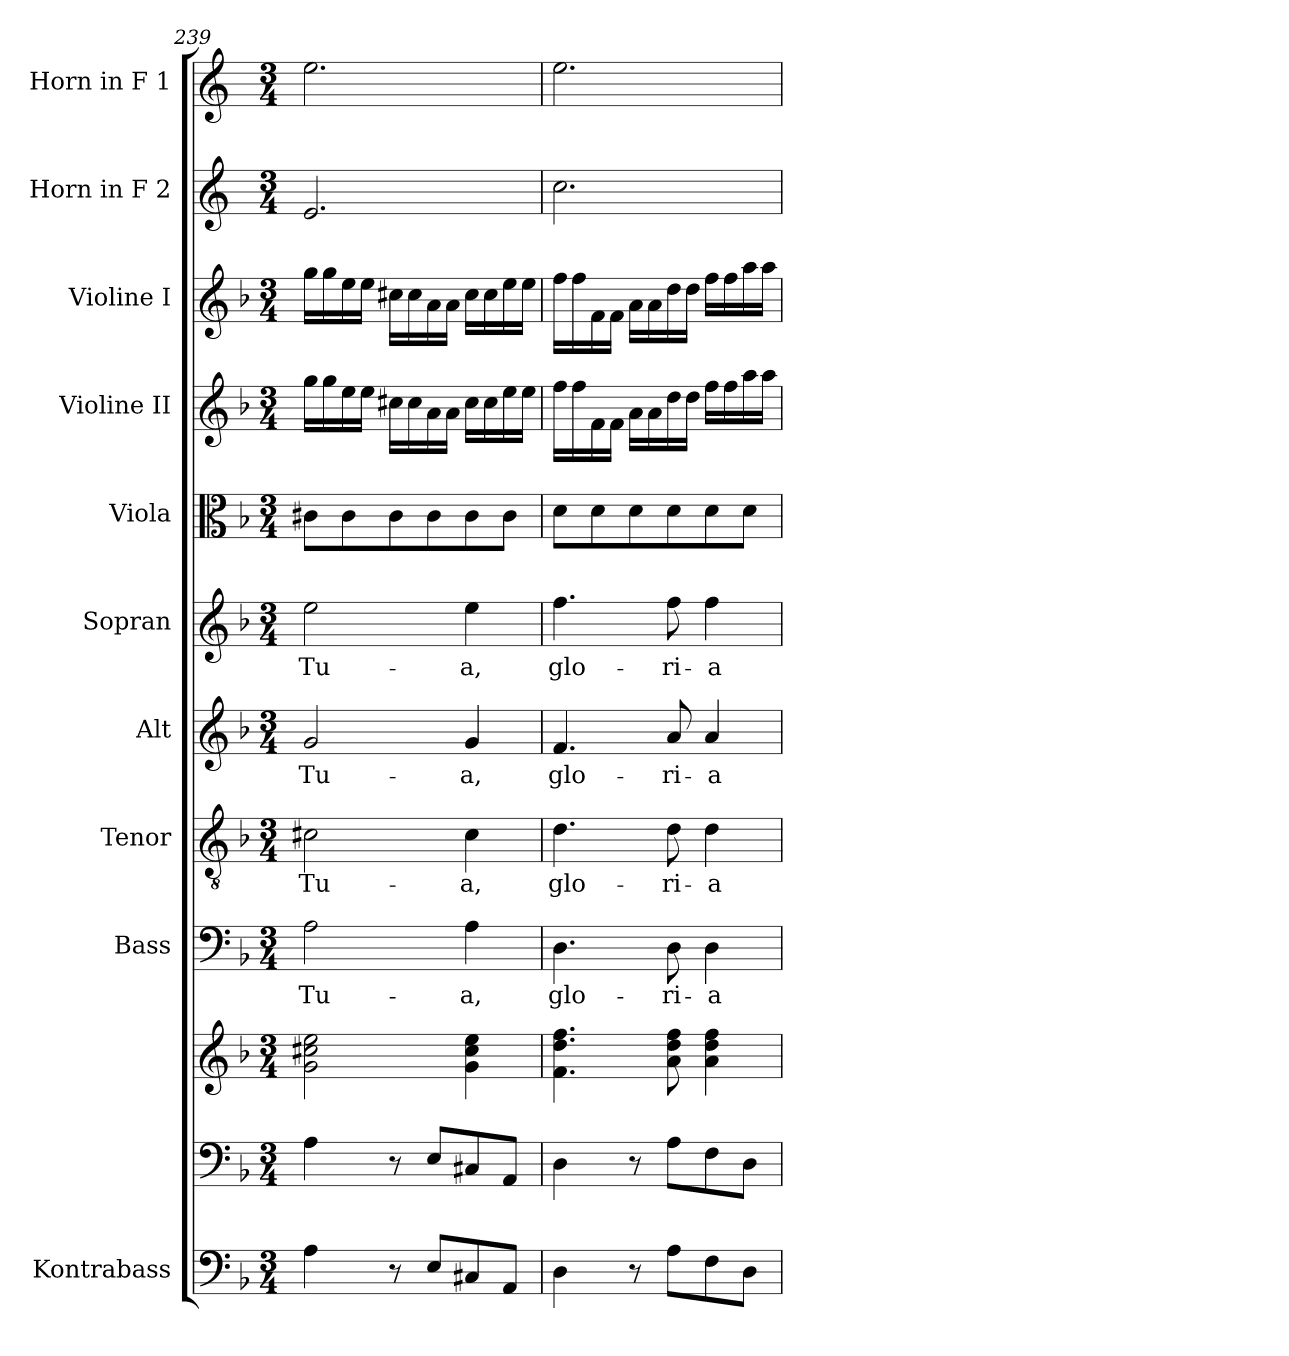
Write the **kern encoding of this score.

**kern	**kern	**kern	**kern	**text	**kern	**text	**kern	**text	**kern	**text	**kern	**kern	**kern	**kern	**kern
*part11	*part10	*part10	*part9	*part9	*part8	*part8	*part7	*part7	*part6	*part6	*part5	*part4	*part3	*part2	*part1
*staff12	*staff11	*staff10	*staff9	*staff9	*staff8	*staff8	*staff7	*staff7	*staff6	*staff6	*staff5	*staff4	*staff3	*staff2	*staff1
*I"Kontrabass	*	*	*I"Bass	*	*I"Tenor	*	*I"Alt	*	*I"Sopran	*	*I"Viola	*I"Violine II	*I"Violine I	*I"Horn in F 2	*I"Horn in F 1
*I'Kb.	*	*	*I'B	*	*I'T	*	*I'A	*	*I'S	*	*I'Vla.	*I'Vl. II	*I'Vl. I	*I'Hrn. 2	*I'Hrn. 1
*clefF4	*clefF4	*clefG2	*clefF4	*	*clefGv2	*	*clefG2	*	*clefG2	*	*clefC3	*clefG2	*clefG2	*clefG2	*clefG2
*ITrd7c12	*	*	*	*	*	*	*	*	*	*	*	*	*	*ITrd4c7	*ITrd4c7
*k[b-]	*k[b-]	*k[b-]	*k[b-]	*	*k[b-]	*	*k[b-]	*	*k[b-]	*	*k[b-]	*k[b-]	*k[b-]	*k[b-]	*k[b-]
*F:	*F:	*F:	*F:	*	*F:	*	*F:	*	*F:	*	*F:	*F:	*F:	*F:	*F:
*M3/4	*M3/4	*M3/4	*M3/4	*	*M3/4	*	*M3/4	*	*M3/4	*	*M3/4	*M3/4	*M3/4	*M3/4	*M3/4
=239	=239	=239	=239	=239	=239	=239	=239	=239	=239	=239	=239	=239	=239	=239	=239
!	!	!	!	!LO:LY:b	!	!LO:LY:b	!	!LO:LY:b	!	!LO:LY:b	!	!	!	!	!
4AA\	4A\	2g\ 2cc#X\ 2ee\	2A\	Tu-	2c#X\	Tu-	2g/	Tu-	2ee\	Tu-	8c#X\L	16gg\LL	16gg\LL	2.A/	2.a\
.	.	.	.	.	.	.	.	.	.	.	.	16gg\	16gg\	.	.
.	.	.	.	.	.	.	.	.	.	.	8c#\	16ee\	16ee\	.	.
.	.	.	.	.	.	.	.	.	.	.	.	16ee\JJ	16ee\JJ	.	.
8r	8r	.	.	.	.	.	.	.	.	.	8c#\	16cc#X\LL	16cc#X\LL	.	.
.	.	.	.	.	.	.	.	.	.	.	.	16cc#\	16cc#\	.	.
8EE/L	8E/L	.	.	.	.	.	.	.	.	.	8c#\	16a\	16a\	.	.
.	.	.	.	.	.	.	.	.	.	.	.	16a\JJ	16a\JJ	.	.
!	!	!	!	!LO:LY:b	!	!LO:LY:b	!	!LO:LY:b	!	!LO:LY:b	!	!	!	!	!
8CC#X/	8C#X/	4g\ 4cc#\ 4ee\	4A\	-a,	4c#\	-a,	4g/	-a,	4ee\	-a,	8c#\	16cc#\LL	16cc#\LL	.	.
.	.	.	.	.	.	.	.	.	.	.	.	16cc#\	16cc#\	.	.
8AAA/J	8AA/J	.	.	.	.	.	.	.	.	.	8c#\J	16ee\	16ee\	.	.
.	.	.	.	.	.	.	.	.	.	.	.	16ee\JJ	16ee\JJ	.	.
!!LO:PB:g=z
=240	=240	=240	=240	=240	=240	=240	=240	=240	=240	=240	=240	=240	=240	=240	=240
!	!	!	!	!LO:LY:b	!	!LO:LY:b	!	!LO:LY:b	!	!LO:LY:b	!	!	!	!	!
4DD\	4D\	4.f\ 4.dd\ 4.ff\	4.D\	glo-	4.d\	glo-	4.f/	glo-	4.ff\	glo-	8d\L	16ff\LL	16ff\LL	2.f\	2.a\
.	.	.	.	.	.	.	.	.	.	.	.	16ff\	16ff\	.	.
.	.	.	.	.	.	.	.	.	.	.	8d\	16f\	16f\	.	.
.	.	.	.	.	.	.	.	.	.	.	.	16f\JJ	16f\JJ	.	.
8r	8r	.	.	.	.	.	.	.	.	.	8d\	16a\LL	16a\LL	.	.
.	.	.	.	.	.	.	.	.	.	.	.	16a\	16a\	.	.
!	!	!	!	!LO:LY:b	!	!LO:LY:b	!	!LO:LY:b	!	!LO:LY:b	!	!	!	!	!
8AA\L	8A\L	8a\ 8dd\ 8ff\	8D\	-ri-	8d\	-ri-	8a/	-ri-	8ff\	-ri-	8d\	16dd\	16dd\	.	.
.	.	.	.	.	.	.	.	.	.	.	.	16dd\JJ	16dd\JJ	.	.
!	!	!	!	!LO:LY:b	!	!LO:LY:b	!	!LO:LY:b	!	!LO:LY:b	!	!	!	!	!
8FF\	8F\	4a\ 4dd\ 4ff\	4D\	-a	4d\	-a	4a/	-a	4ff\	-a	8d\	16ff\LL	16ff\LL	.	.
.	.	.	.	.	.	.	.	.	.	.	.	16ff\	16ff\	.	.
8DD\J	8D\J	.	.	.	.	.	.	.	.	.	8d\J	16aa\	16aa\	.	.
.	.	.	.	.	.	.	.	.	.	.	.	16aa\JJ	16aa\JJ	.	.
=	=	=	=	=	=	=	=	=	=	=	=	=	=	=	=
*-	*-	*-	*-	*-	*-	*-	*-	*-	*-	*-	*-	*-	*-	*-	*-
